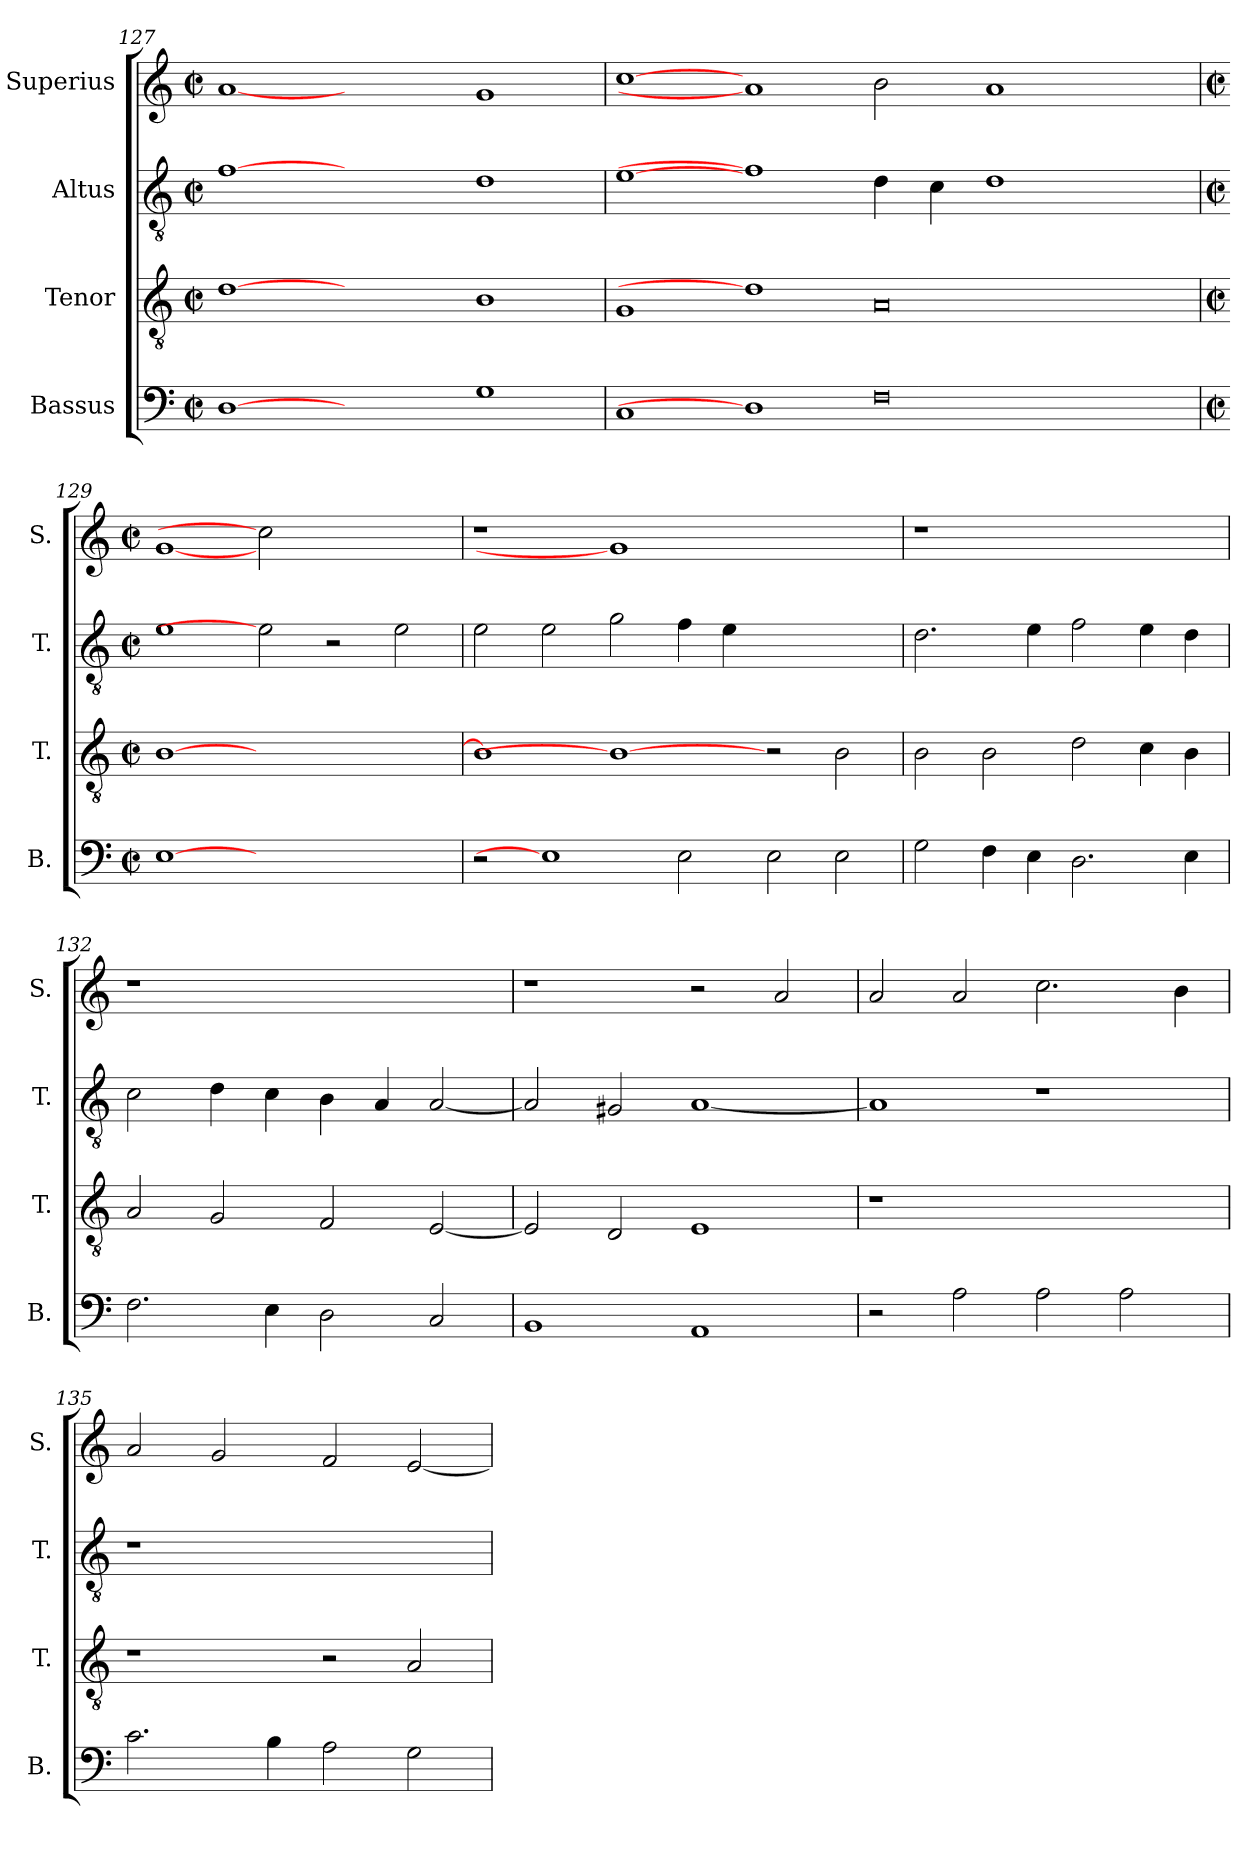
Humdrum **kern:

**kern	**kern	**kern	**kern
*part4	*part3	*part2	*part1
*staff4	*staff3	*staff2	*staff1
*I"Bassus	*I"Tenor	*I"Altus	*I"Superius
*I'B.	*I'T.	*I'T.	*I'S.
*clefF4	*clefGv2	*clefGv2	*clefG2
*	*ITrd7c12	*ITrd7c12	*
*k[]	*k[]	*k[]	*k[]
*C:	*C:	*C:	*C:
*M2/2	*M2/2	*M2/2	*M2/2
*met(c|)	*met(c|)	*met(c|)	*met(c|)
=127	=127	=127	=127
[1Di	[1Di	[1Fi	[1ai
1ryy	1ryy	1ryy	1ryy
1Gi	1BBi	1Di	1gi
=128	=128	=128	=128
1Ci	1GGi	[1Ei	[1cci
1Di]	1Di]	1Fi]	1ai]
0Fi	0AAi	4Di\	2bi\
.	.	4Ci\	.
.	.	1Di	1ai
.	.	2ryy	2ryy
!!LO:PB:g=z
=129	=129	=129	=129
*M2/2	*M2/2	*M2/2	*M2/2
*met(c|)	*met(c|)	*met(c|)	*met(c|)
[1Ei	[>1BBi	1Ei	[1gi
1.ryy	1.ryy	2Ei]	2cci]
.	.	2r	1ryy
.	.	2Ei\	.
=130	=130	=130	=130
!	!	!	!LO:N:vis=1
2r	1BBi]	2Ei\	1r
1Ei]	.	2Ei\	.
.	1BBi_	2Gi\	1gi]
2Ei\	.	4Fi\	.
.	.	4Ei\	.
2Ei\	2r	1ryy	1ryy
2Ei\	2BBi\	.	.
=131	=131	=131	=131
!	!	!	!LO:N:vis=1
2Gi\	2BBi\	2.Di\	1r
4Fi\	2BBi\	.	.
4Ei\	.	4Ei\	.
2.Di\	2Di\	2Fi\	1ryy
.	4Ci\	4Ei\	.
4Ei\	4BBi\	4Di\	.
=132	=132	=132	=132
!	!	!	!LO:N:vis=1
2.Fi\	2AAi/	2Ci\	1r
.	2GGi/	4Di\	.
4Ei\	.	4Ci\	.
2Di\	2FFi/	4BBi\	1ryy
.	.	4AAi/	.
2Ci/	[<2EEi/	[<2AAi/	.
=133	=133	=133	=133
1BBi	2EEi/]	2AAi/]	1r
.	2DDi/	2GG#Xi/	.
1AAi	1EEi	[<1AAi	2r
.	.	.	2ai/
!!LO:LB:g=z
=134	=134	=134	=134
!	!LO:N:vis=1	!	!
2r	1r	1AAi]	2ai/
2Ai\	.	.	2ai/
2Ai\	1ryy	1r	2.cci\
2Ai\	.	.	.
.	.	.	4bi\
=135	=135	=135	=135
!	!	!LO:N:vis=1	!
2.ci\	1r	1r	2ai/
.	.	.	2gi/
4Bi\	.	.	.
2Ai\	2r	1ryy	2fi/
2Gi\	2AAi/	.	[<2ei/
=	=	=	=
*-	*-	*-	*-
